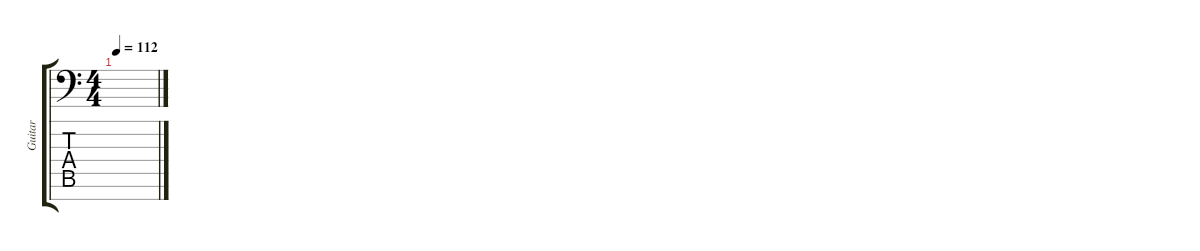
\track ("Guitar" "Guitar") {instrument overdrivenguitar}
\staff {score tabs}
\tuning (E4 B3 G3 D3 A2 E2 C-1) {hide}
\ts (4 4)
\tempo 112
\clef f4
\ks c
